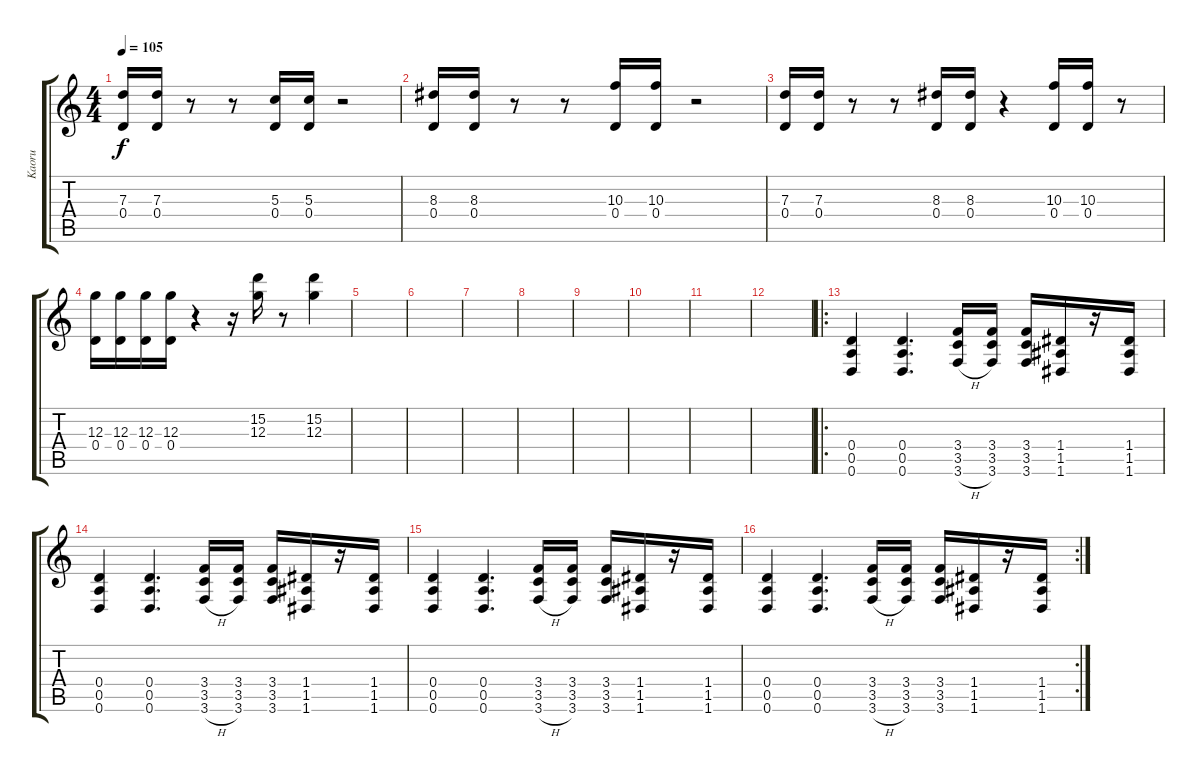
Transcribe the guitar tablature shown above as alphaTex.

\track ("Kaoru" "Kaoru") {instrument overdrivenguitar}
\staff {score tabs}
\tuning (E4 B3 G3 D3 A2 D2) {hide}
\ts (4 4)
\tempo 105
\clef g2
\ks c
(7.3 0.4).16{dy f} (7.3 0.4).16 r.8 r.8 (5.3 0.4).16 (5.3 0.4).16 r.2 |
(8.3 0.4).16 (8.3 0.4).16 r.8 r.8 (10.3 0.4).16 (10.3 0.4).16 r.2 |
(7.3 0.4).16 (7.3 0.4).16 r.8 r.8 (8.3 0.4).16 (8.3 0.4).16 r.4 (10.3 0.4).16 (10.3 0.4).16 r.8 |
(12.3 0.4).16 (12.3 0.4).16 (12.3 0.4).16 (12.3 0.4).16 r.4 r.16 (15.2 12.3).16 r.8 (15.2 12.3).4 |
|
|
|
|
|
|
|
|
\ro
(0.4 0.5 0.6).4 (0.4 0.5 0.6).4{d} (3.4 3.5 3.6{h}).16 (3.4 3.5 3.6).16 (3.4 3.5 3.6).16 (1.4 1.5 1.6).16 r.16 (1.4 1.5 1.6).16 |
(0.4 0.5 0.6).4 (0.4 0.5 0.6).4{d} (3.4 3.5 3.6{h}).16 (3.4 3.5 3.6).16 (3.4 3.5 3.6).16 (1.4 1.5 1.6).16 r.16 (1.4 1.5 1.6).16 |
(0.4 0.5 0.6).4 (0.4 0.5 0.6).4{d} (3.4 3.5 3.6{h}).16 (3.4 3.5 3.6).16 (3.4 3.5 3.6).16 (1.4 1.5 1.6).16 r.16 (1.4 1.5 1.6).16 |
\rc 2
(0.4 0.5 0.6).4 (0.4 0.5 0.6).4{d} (3.4 3.5 3.6{h}).16 (3.4 3.5 3.6).16 (3.4 3.5 3.6).16 (1.4 1.5 1.6).16 r.16 (1.4 1.5 1.6).16
